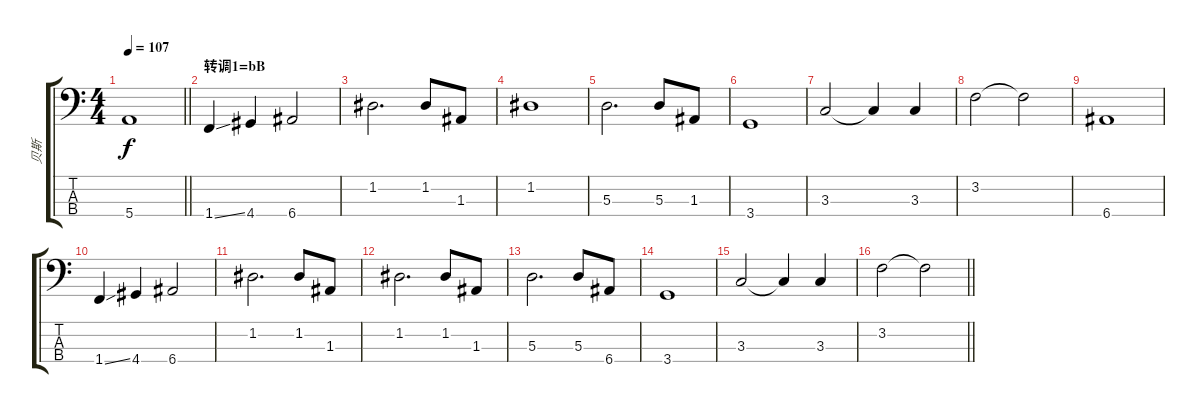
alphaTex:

\track ("贝斯" "贝斯") {instrument fretlessbass}
\staff {score tabs}
\tuning (G2 D2 A1 E1) {hide}
\ts (4 4)
\tempo 107
\clef f4
\barLineRight lightlight
\ks c
5.4.1{dy f} |
\section ("" "转调1=bB")
1.4{ss}.4 4.4.4 6.4.2 |
1.2.2{d} 1.2.8 1.3.8 |
1.2.1 |
5.3.2{d} 5.3.8 1.3.8 |
3.4.1 |
3.3.2 3.3{t}.4 3.3.4 |
3.2.2 3.2{t}.2 |
6.4.1 |
1.4{ss}.4 4.4.4 6.4.2 |
1.2.2{d} 1.2.8 1.3.8 |
1.2.2{d} 1.2.8 1.3.8 |
5.3.2{d} 5.3.8 6.4.8 |
3.4.1 |
3.3.2 3.3{t}.4 3.3.4 |
\barLineRight lightlight
3.2.2 3.2{t}.2
